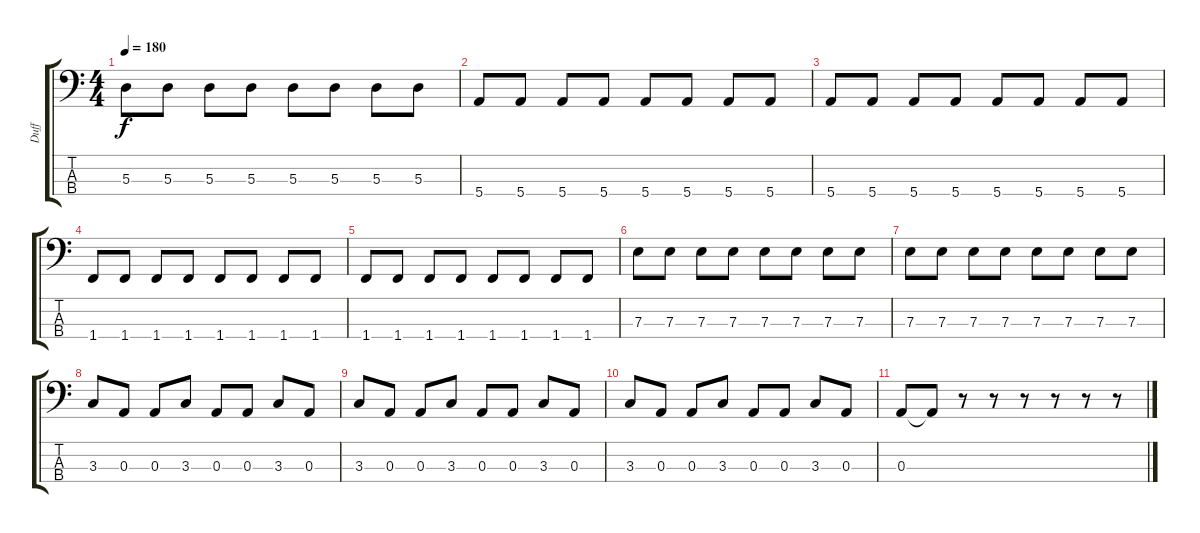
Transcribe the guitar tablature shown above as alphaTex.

\track ("Duff" "Duff") {instrument electricbasspick}
\staff {score tabs}
\tuning (G2 D2 A1 E1) {hide}
\ts (4 4)
\tempo 180
\clef f4
\ks c
5.3.8{dy f} 5.3.8 5.3.8 5.3.8 5.3.8 5.3.8 5.3.8 5.3.8 |
5.4.8 5.4.8 5.4.8 5.4.8 5.4.8 5.4.8 5.4.8 5.4.8 |
5.4.8 5.4.8 5.4.8 5.4.8 5.4.8 5.4.8 5.4.8 5.4.8 |
1.4.8 1.4.8 1.4.8 1.4.8 1.4.8 1.4.8 1.4.8 1.4.8 |
1.4.8 1.4.8 1.4.8 1.4.8 1.4.8 1.4.8 1.4.8 1.4.8 |
7.3.8 7.3.8 7.3.8 7.3.8 7.3.8 7.3.8 7.3.8 7.3.8 |
7.3.8 7.3.8 7.3.8 7.3.8 7.3.8 7.3.8 7.3.8 7.3.8 |
3.3.8 0.3.8 0.3.8 3.3.8 0.3.8 0.3.8 3.3.8 0.3.8 |
3.3.8 0.3.8 0.3.8 3.3.8 0.3.8 0.3.8 3.3.8 0.3.8 |
3.3.8 0.3.8 0.3.8 3.3.8 0.3.8 0.3.8 3.3.8 0.3.8 |
0.3.8 0.3{t}.8 r.8 r.8 r.8 r.8 r.8 r.8
